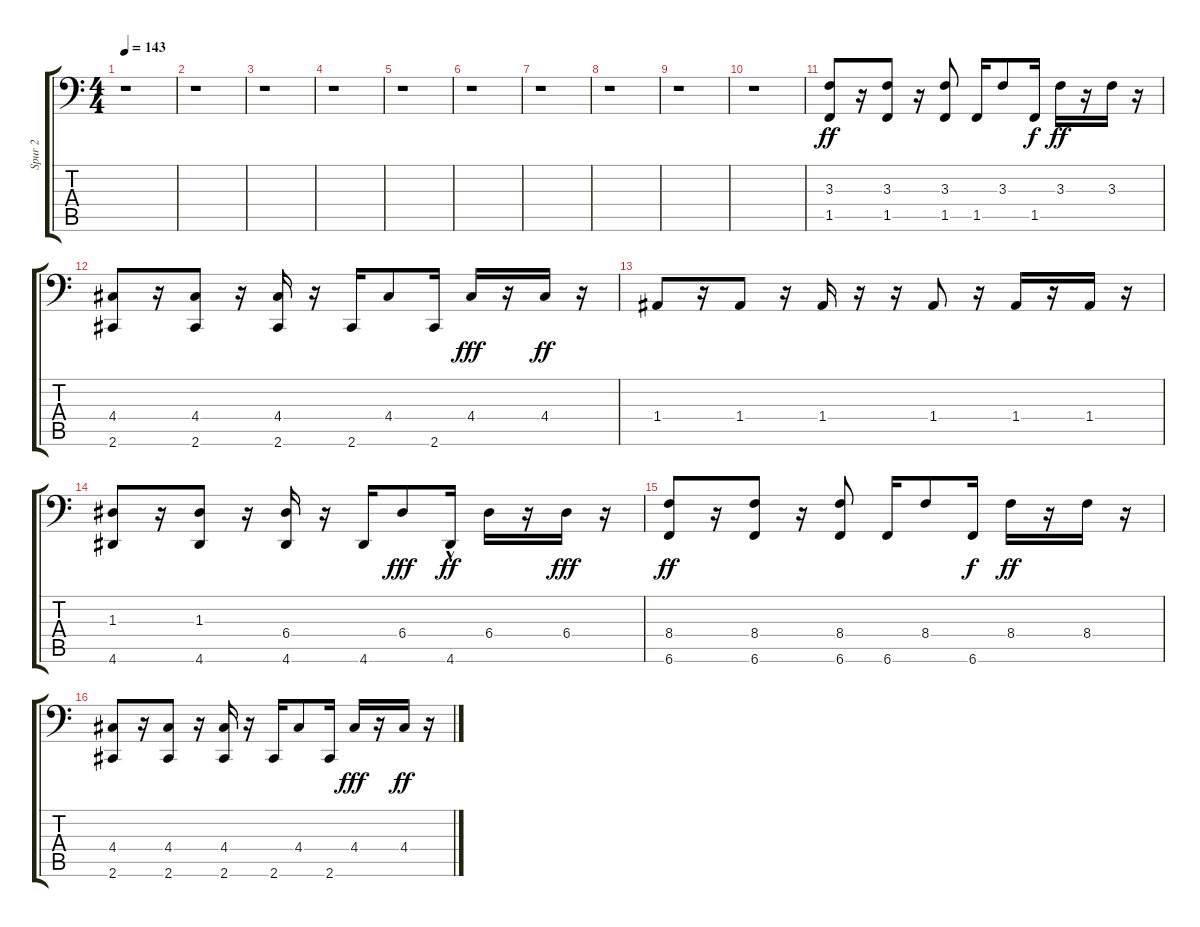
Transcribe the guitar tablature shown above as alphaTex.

\track ("Spur 2" "Spur 2") {instrument synthbass2}
\staff {score tabs}
\tuning (C3 G2 D2 A1 E1 B0) {hide}
\ts (4 4)
\tempo 143
\clef f4
\ks c
r.1{dy ff} |
r.1 |
r.1 |
r.1 |
r.1 |
r.1 |
r.1 |
r.1 |
r.1 |
r.1 |
(3.3 1.5).8 r.16 (3.3 1.5).8 r.16 (3.3 1.5).8 1.5.16 3.3.8 1.5.16{dy f} 3.3.16{dy ff} r.16 3.3.16 r.16 |
(4.4 2.6).8 r.16 (4.4 2.6).8 r.16 (4.4 2.6).16 r.16 2.6.16 4.4.8 2.6.16 4.4.16{dy fff} r.16 4.4.16{dy ff} r.16 |
1.4.8 r.16 1.4.8 r.16 1.4.16 r.16 r.16 1.4.8 r.16 1.4.16 r.16 1.4.16 r.16 |
(1.3 4.6).8 r.16 (1.3 4.6).8 r.16 (6.4 4.6).16 r.16 4.6.16 6.4.8{dy fff} 4.6{hac}.16{dy ff} 6.4.16 r.16 6.4.16{dy fff} r.16 |
(8.4 6.6).8{dy ff} r.16 (8.4 6.6).8 r.16 (8.4 6.6).8 6.6.16 8.4.8 6.6.16{dy f} 8.4.16{dy ff} r.16 8.4.16 r.16 |
(4.4 2.6).8 r.16 (4.4 2.6).8 r.16 (4.4 2.6).16 r.16 2.6.16 4.4.8 2.6.16 4.4.16{dy fff} r.16 4.4.16{dy ff} r.16
